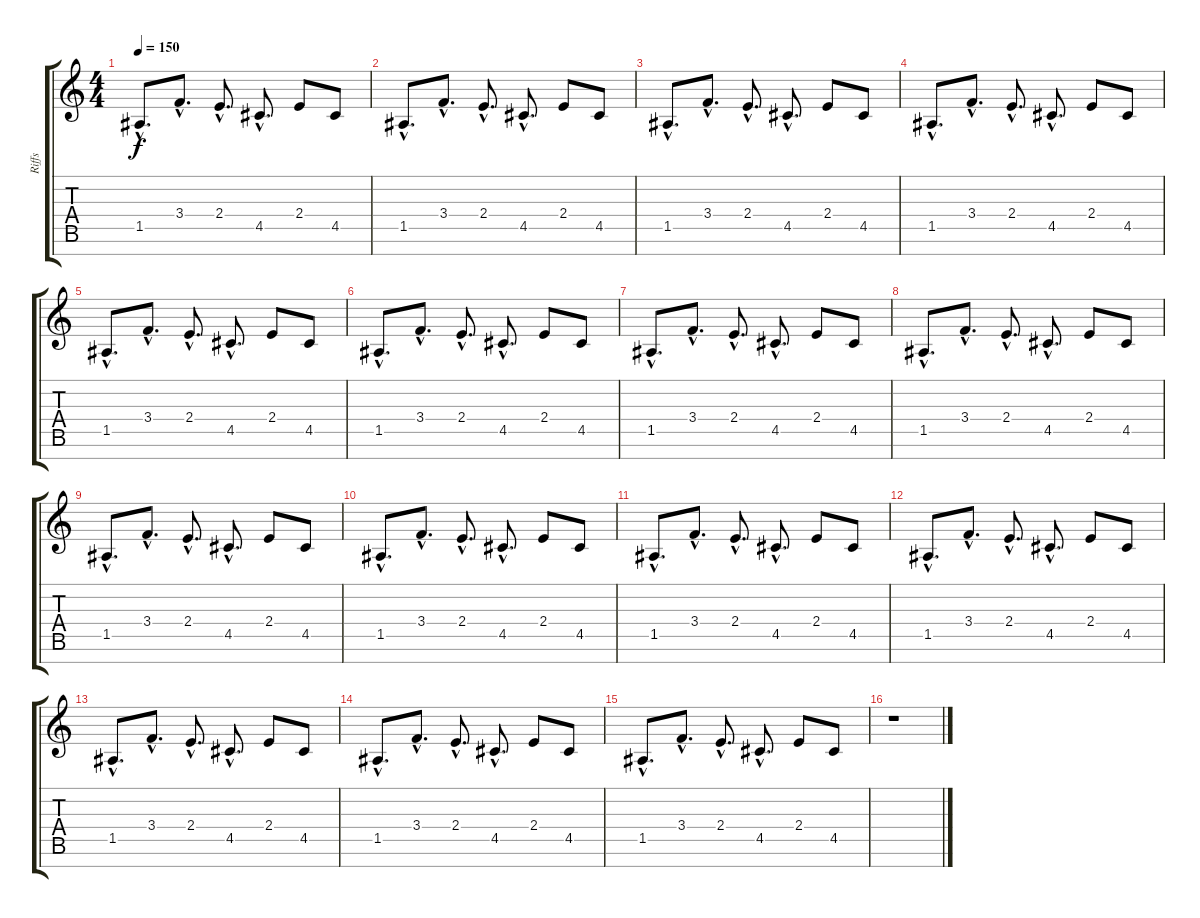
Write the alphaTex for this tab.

\track ("Riffs" "Riffs") {instrument distortionguitar}
\staff {score tabs}
\tuning (E4 B3 G3 D3 A2 E2 B1) {hide}
\ts (4 4)
\tempo 150
\clef g2
\ks c
1.5{hac}.8{d dy f} 3.4{hac}.8{d} 2.4{hac}.8{d} 4.5{hac}.8{d} 2.4.8 4.5.8 |
1.5{hac}.8{d} 3.4{hac}.8{d} 2.4{hac}.8{d} 4.5{hac}.8{d} 2.4.8 4.5.8 |
1.5{hac}.8{d} 3.4{hac}.8{d} 2.4{hac}.8{d} 4.5{hac}.8{d} 2.4.8 4.5.8 |
1.5{hac}.8{d} 3.4{hac}.8{d} 2.4{hac}.8{d} 4.5{hac}.8{d} 2.4.8 4.5.8 |
1.5{hac}.8{d} 3.4{hac}.8{d} 2.4{hac}.8{d} 4.5{hac}.8{d} 2.4.8 4.5.8 |
1.5{hac}.8{d} 3.4{hac}.8{d} 2.4{hac}.8{d} 4.5{hac}.8{d} 2.4.8 4.5.8 |
1.5{hac}.8{d} 3.4{hac}.8{d} 2.4{hac}.8{d} 4.5{hac}.8{d} 2.4.8 4.5.8 |
1.5{hac}.8{d} 3.4{hac}.8{d} 2.4{hac}.8{d} 4.5{hac}.8{d} 2.4.8 4.5.8 |
1.5{hac}.8{d} 3.4{hac}.8{d} 2.4{hac}.8{d} 4.5{hac}.8{d} 2.4.8 4.5.8 |
1.5{hac}.8{d} 3.4{hac}.8{d} 2.4{hac}.8{d} 4.5{hac}.8{d} 2.4.8 4.5.8 |
1.5{hac}.8{d} 3.4{hac}.8{d} 2.4{hac}.8{d} 4.5{hac}.8{d} 2.4.8 4.5.8 |
1.5{hac}.8{d} 3.4{hac}.8{d} 2.4{hac}.8{d} 4.5{hac}.8{d} 2.4.8 4.5.8 |
1.5{hac}.8{d} 3.4{hac}.8{d} 2.4{hac}.8{d} 4.5{hac}.8{d} 2.4.8 4.5.8 |
1.5{hac}.8{d} 3.4{hac}.8{d} 2.4{hac}.8{d} 4.5{hac}.8{d} 2.4.8 4.5.8 |
1.5{hac}.8{d} 3.4{hac}.8{d} 2.4{hac}.8{d} 4.5{hac}.8{d} 2.4.8 4.5.8 |
r.1
